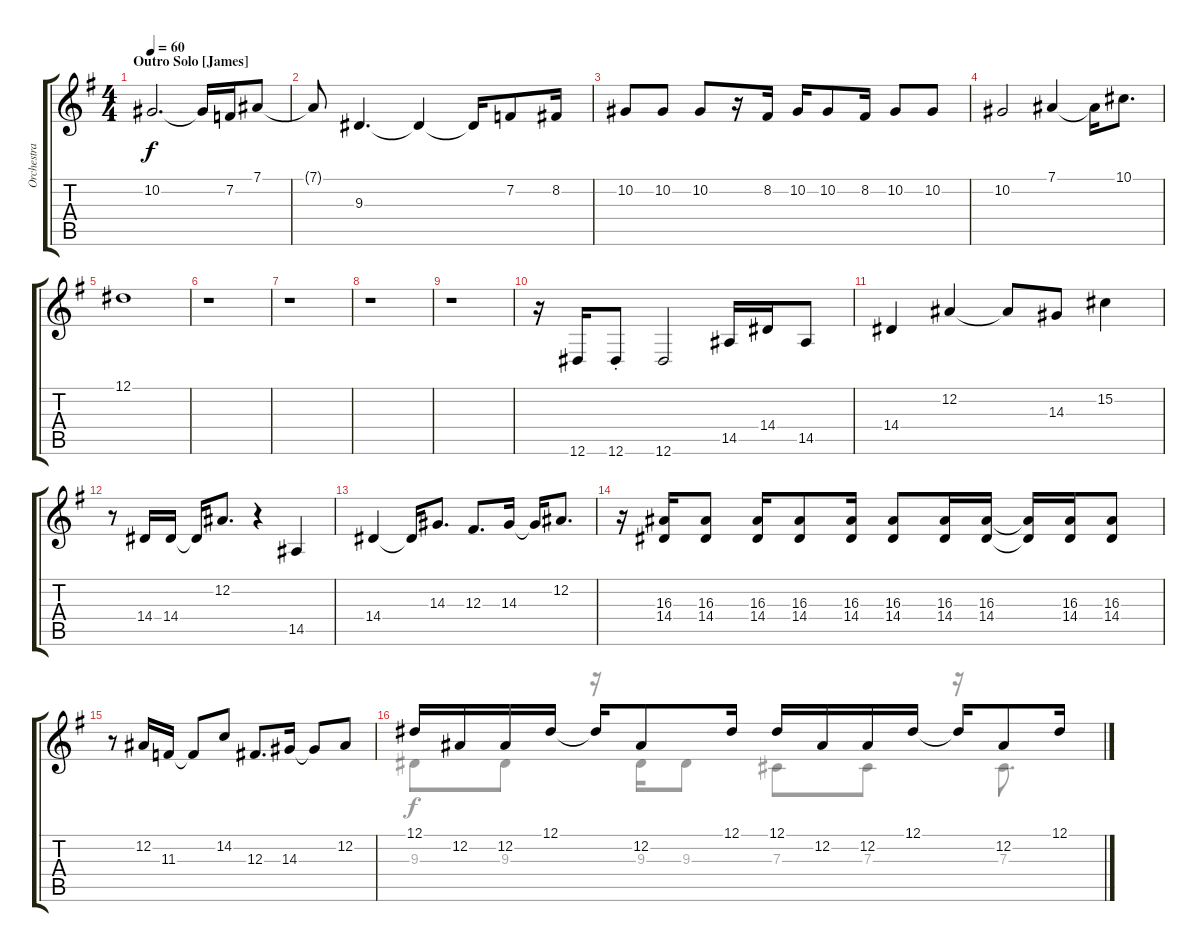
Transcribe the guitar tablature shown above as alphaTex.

\track ("Orchestra " "Orchestra ") {instrument synthstrings2}
\staff {score tabs}
\tuning (Eb4 Bb3 Gb3 Db3 Ab2 Eb2) {hide}
\voice
\ts (4 4)
\section ("" "Outro Solo [James]")
\tempo 60
\clef g2
\ks g
10.2.2{d dy f} 10.2{t}.16 7.2.16 7.1.8 |
7.1{t}.8 9.3.4{d} 9.3{t}.4 9.3{t}.16 7.2.8 8.2.16 |
10.2.8 10.2.8 10.2.8 r.16 8.2.16 10.2.16 10.2.8 8.2.16 10.2.8 10.2.8 |
10.2.2 7.1.4 7.1{t}.16 10.1.8{d} |
12.1.1 |
r.1 |
r.1 |
r.1 |
r.1 |
r.16 12.6.16 12.6{st}.8 12.6.2 14.5.16 14.4.16 14.5.8 |
14.4.4 12.2.4 12.2{t}.8 14.3.8 15.2.4 |
r.8 14.4.16 14.4.16 14.4{t}.16 12.2.8{d} r.4 14.5.4 |
14.4.4 14.4{t}.16 14.3.8{d} 12.3.8{d} 14.3.16 14.3{t}.16 12.2.8{d} |
r.16 (16.3 14.4).16 (16.3 14.4).8 (16.3 14.4).16 (16.3 14.4).8 (16.3 14.4).16 (16.3 14.4).8 (16.3 14.4).16 (16.3 14.4).16 (16.3{t} 14.4{t}).16 (16.3 14.4).16 (16.3 14.4).8 |
r.8 12.2.16 11.3.16 11.3{t}.8 14.2.8 12.3.8{d} 14.3.16 14.3{t}.8 12.2.8 |
12.1.16 12.2.16 12.2.16 12.1.16 12.1{t}.16 12.2.8 12.1.16 12.1.16 12.2.16 12.2.16 12.1.16 12.1{t}.16 12.2.8 12.1.16
\voice
\clef g2
\ottava regular
\simile none
\ks g
|
|
|
|
|
|
|
|
|
|
|
|
|
|
|
9.3.8 9.3.8 r.16 9.3.16 9.3.8 7.3.8 7.3.8 r.16 7.3.8{d}
